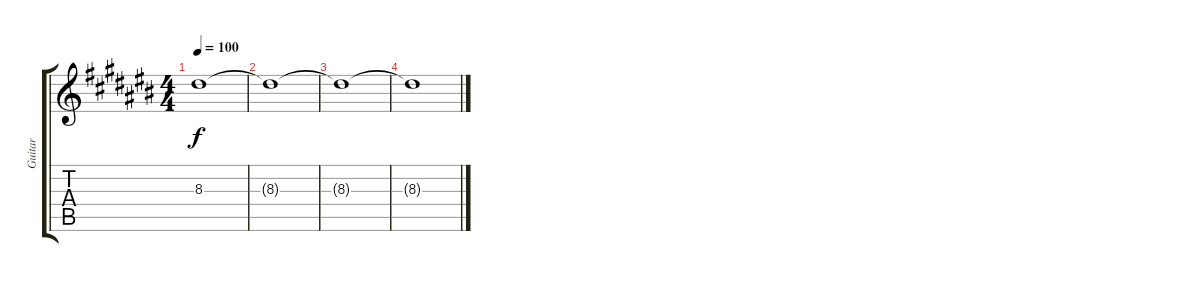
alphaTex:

\track ("Guitar" "Guitar") {instrument distortionguitar}
\staff {score tabs}
\tuning (E4 B3 G3 D3 A2 E2) {hide}
\ts (4 4)
\tempo 100
\clef g2
\ks c#
8.3{t}.1{dy f} |
8.3{t}.1 |
8.3{t}.1 |
8.3{t}.1
